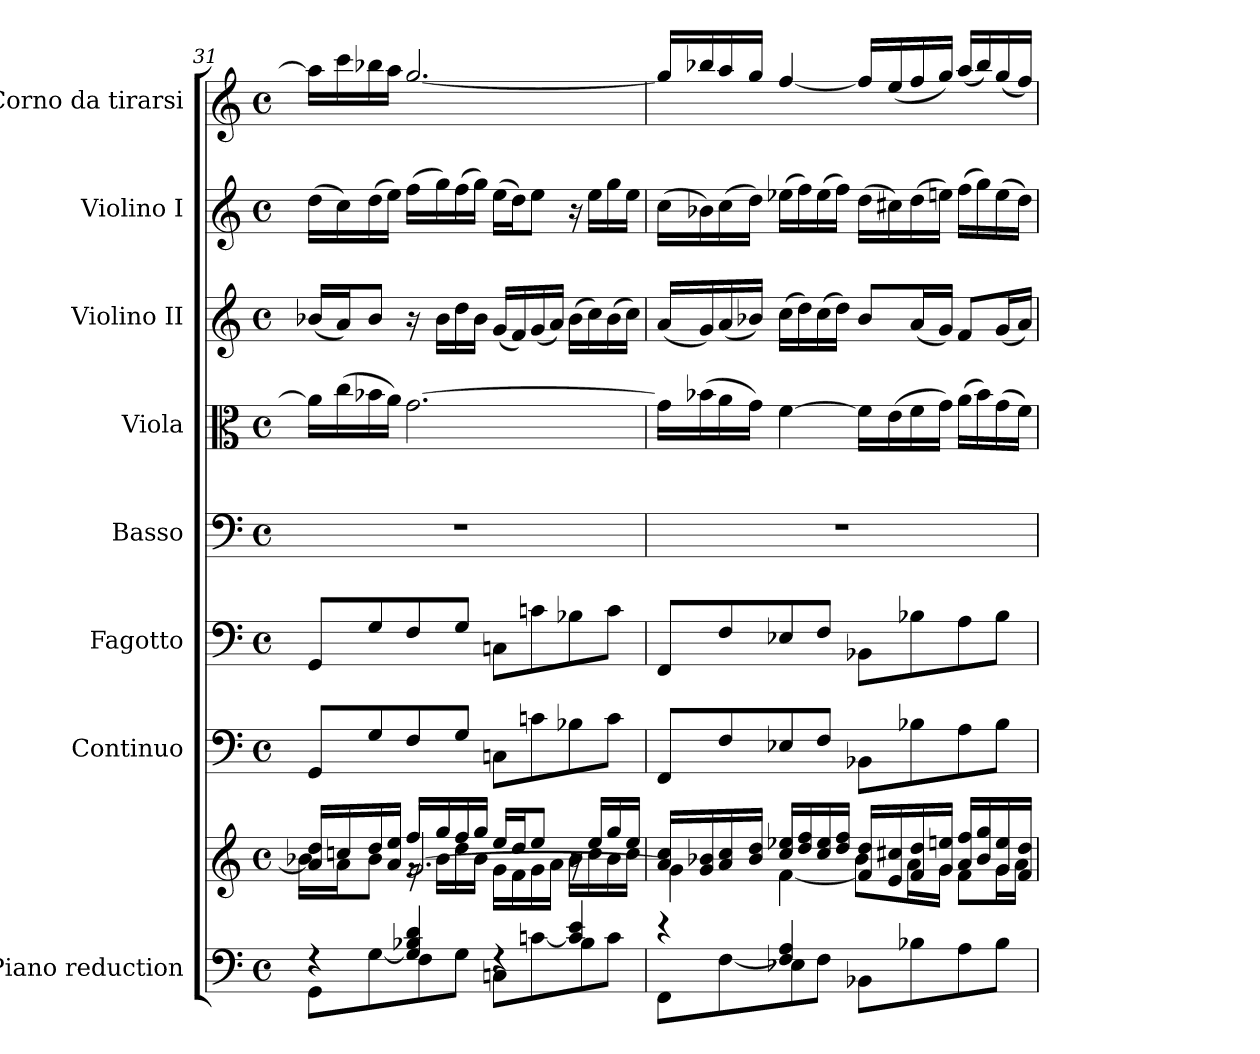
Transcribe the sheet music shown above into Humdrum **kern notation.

**kern	**kern	**kern	**kern	**kern	**kern	**kern	**kern	**kern
*part8	*part8	*part7	*part6	*part5	*part4	*part3	*part2	*part1
*staff9	*staff8	*staff7	*staff6	*staff5	*staff4	*staff3	*staff2	*staff1
*I"Piano reduction	*	*I"Continuo	*I"Fagotto	*I"Basso	*I"Viola	*I"Violino II	*I"Violino I	*I"Corno da tirarsi
*I'Pno	*	*	*	*	*	*	*	*
!!LO:PB:g=z
*clefF4	*clefG2	*clefF4	*clefF4	*clefF4	*clefC3	*clefG2	*clefG2	*clefG2
*	*	*	*	*	*	*	*	*ITrd7c12
*k[]	*k[]	*k[]	*k[]	*k[]	*k[]	*k[]	*k[]	*k[]
*M4/4	*M4/4	*M4/4	*M4/4	*M4/4	*M4/4	*M4/4	*M4/4	*M4/4
*met(c)	*met(c)	*met(c)	*met(c)	*met(c)	*met(c)	*met(c)	*met(c)	*met(c)
=31	=31	=31	=31	=31	=31	=31	=31	=31
*^	*^	*	*	*	*	*	*	*
*	*	*	*^	*	*	*	*	*	*	*
4rF	8GG\L	16a/] 16dd/LL	16b-X\LL	4ryy	8GG/L	8GG/L	1r	16a\LL]	(<16b-X/LL	(>16dd\LL	16a\LL]
.	.	16ccn/	16a\J	.	.	.	.	(>16cc\	16a/J)	16cc\)	16cc\
.	[8G\	16dd/	8b-\J	.	8G/	8G/	.	16b-X\	8b-/J	(>16dd\	16b-X\
.	.	16a/ 16ee/JJ	.	.	.	.	.	16a\JJ)	.	16ee\JJ)	16a\JJ
4G/] 4B-X/ 4d/	8F\	16ff/LL	16rg	[2.g/	8F/	8F/	.	[2.g\	16r	(>16ff\LL	[2.g/
.	.	16gg/	16b-\LL	.	.	.	.	.	16b-\LL	16gg\)	.
.	8G\J	16ff/	16dd\	.	8G/J	8G/J	.	.	16dd\	(>16ff\	.
.	.	16gg/JJ	16b-\JJ	.	.	.	.	.	16b-\JJ	16gg\JJ)	.
4rF	8Cn\L	16ee/LL	16g\LL	.	8Cn\L	8Cn\L	.	.	(<16g/LL	(>16ee\LL	.
.	.	16dd/J	16f\	.	.	.	.	.	16f/)	16dd\J)	.
.	[8cn\	8ee/J	16g\	.	8cn\	8cn\	.	.	(<16g/	8ee\J	.
.	.	.	16a\JJ	.	.	.	.	.	16a/JJ)	.	.
4c/] 4e/	8B-\	16r	16b-\LL	.	8B-X\	8B-X\	.	.	(>16b-\LL	16r	.
.	.	16ee/LL	16cc\	.	.	.	.	.	16cc\)	16ee\LL	.
.	8c\J	16gg/	16b-\	.	8c\J	8c\J	.	.	(>16b-\	16gg\	.
.	.	16ee/JJ	16cc\JJ	.	.	.	.	.	16cc\JJ)	16ee\JJ	.
*	*	*	*v	*v	*	*	*	*	*	*	*
=32	=32	=32	=32	=32	=32	=32	=32	=32	=32	=32
4r	8FF\L	16a/ 16cc/LL	4g\]	8FF/L	8FF/L	1r	16g\LL]	(<16a/LL	(>16cc\LL	16g/LL]
.	.	16g/ 16b-X/	.	.	.	.	(>16b-X\	16g/)	16b-X\)	16b-X/
.	[8F\	16a/ 16cc/	.	8F/	8F/	.	16a\	(<16a/	(>16cc\	16a/
.	.	16b-/ 16dd/JJ	.	.	.	.	16g\JJ)	16b-X/JJ)	16dd\JJ)	16g/JJ
4F/] 4A/	8E-X\	16cc/ 16ee-X/LL	[4f\	8E-X/	8E-X/	.	[4f\	(>16cc\LL	(>16ee-X\LL	[4f/
.	.	16dd/ 16ff/	.	.	.	.	.	16dd\)	16ff\)	.
.	8F\J	16cc/ 16ee-/	.	8F/J	8F/J	.	.	(>16cc\	(>16ee-\	.
.	.	16dd/ 16ff/JJ	.	.	.	.	.	16dd\JJ)	16ff\JJ)	.
2ryy	8BB-X\L	16f/] 16dd/LL	8b-\L	8BB-X\L	8BB-X\L	.	16f\LL]	8b-/L	(>16dd\LL	16f/LL]
.	.	16e/ 16cc#X/	.	.	.	.	(>16e\	.	16cc#X\)	(<16e/
.	8B-X\	16f/ 16dd/	16a\L	8B-X\	8B-X\	.	16f\	(<16a/L	(>16dd\	16f/
.	.	16g/ 16een/JJ	16g\JJ	.	.	.	16g\JJ)	16g/JJ)	16een\JJ)	16g/JJ)
.	8A\	16a/ 16ff/LL	8f\L	8A\	8A\	.	(>16a\LL	8f/L	(>16ff\LL	(<16a/LL
.	.	16b-/ 16gg/	.	.	.	.	16b-\)	.	16gg\)	16b-/)
.	8B-\J	16g/ 16ee/	16g\L	8B-\J	8B-\J	.	(>16g\	(<16g/L	(>16ee\	(<16g/
.	.	16f/ 16dd/JJ	16a\JJ	.	.	.	16f\JJ)	16a/JJ)	16dd\JJ)	16f/JJ)
*v	*v	*	*	*	*	*	*	*	*	*
*	*v	*v	*	*	*	*	*	*	*
=	=	=	=	=	=	=	=	=
*-	*-	*-	*-	*-	*-	*-	*-	*-
